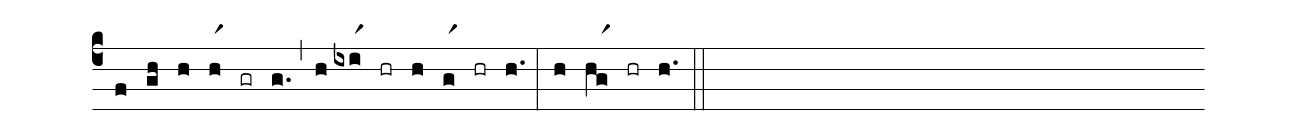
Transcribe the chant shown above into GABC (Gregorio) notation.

%%
(c4)
(f) (gh)
(h) (hr1) (gr) (g.) (,)
(h) (ixir1) (hr) (h) (gr1) (hr) (h.) (:)
(h) (hgr1) (hr) (h.) (::)
